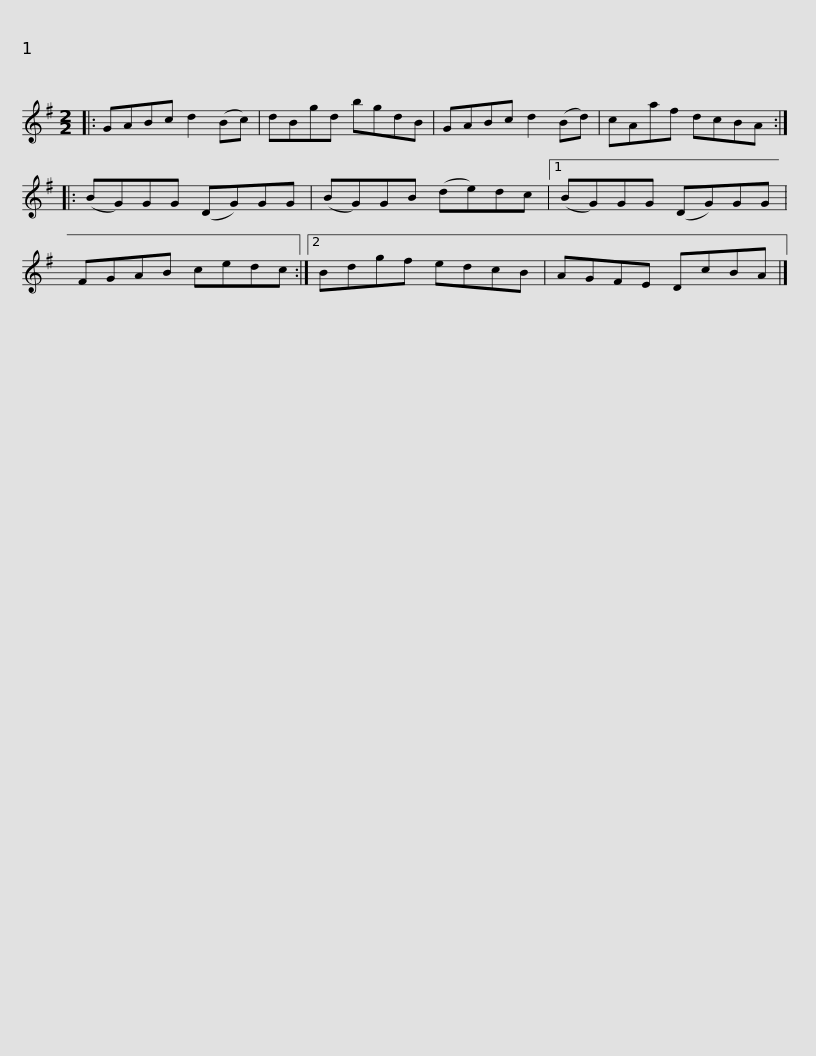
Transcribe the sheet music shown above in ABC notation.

X:1
L:1/8
M:2/2
I:linebreak $
K:G
V:1 treble
V:1
|: GABc d2 (Bc) | dBgd bgdB | GABc d2 (Bd) | cAaf dcBA :: (BG)GG (DG)GG |$ %5
 (BG)GB (de)dc |1 (BG)GG (DG)GG | FGAB cedc :|2 Bdgf edcB | AGFE DcBA |] %10
